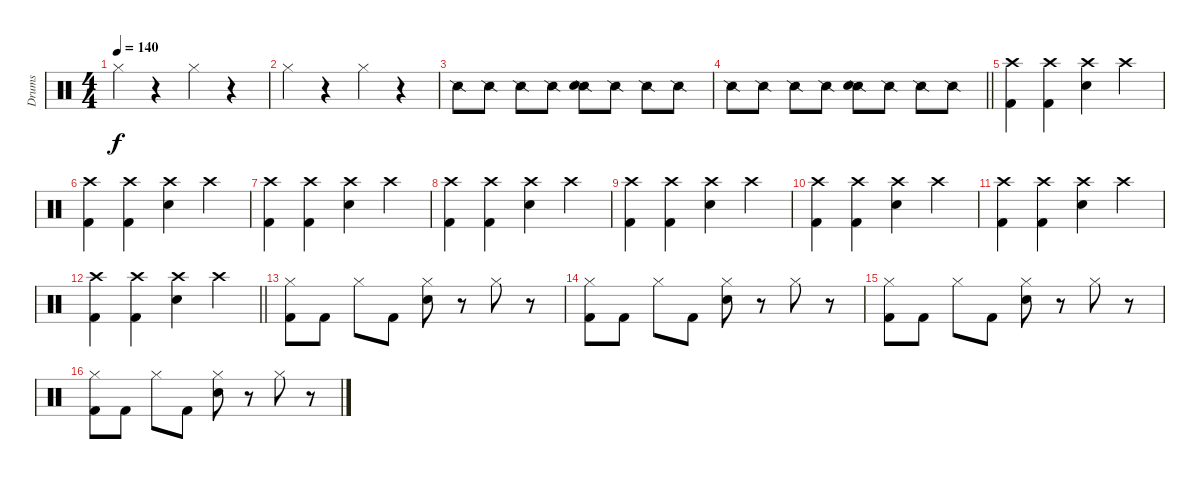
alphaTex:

\track ("Drums" "Drums") {instrument percussion}
\staff {score}
\articulation defaults
\ts (4 4)
\tempo 140
\clef neutral
\ks c "Hi-Hat (closed)".4{dy f}
r.4 "Hi-Hat (closed)".4 r.4 |
"Hi-Hat (closed)".4 r.4 "Hi-Hat (closed)".4 r.4 |
"Snare (side stick) 2".8 "Snare (side stick) 2".8 "Snare (side stick) 2".8 "Snare (side stick) 2".8 ("Snare (side stick) 2" "Electric Snare (hit)").8 "Snare (side stick) 2".8 "Snare (side stick) 2".8 "Snare (side stick) 2".8 |
\barLineRight lightlight "Snare (side stick) 2".8 "Snare (side stick) 2".8 "Snare (side stick) 2".8 "Snare (side stick) 2".8
("Snare (side stick) 2" "Electric Snare (hit)").8 "Snare (side stick) 2".8 "Snare (side stick) 2".8 "Snare (side stick) 2".8 |
("Crash high (hit)" "Kick (hit) 2").4 ("Crash high (hit)" "Kick (hit) 2").4 ("Crash high (hit)" "Electric Snare (hit)").4 "Crash high (hit)".4 |
("Crash high (hit)" "Kick (hit) 2").4 ("Crash high (hit)" "Kick (hit) 2").4 ("Crash high (hit)" "Electric Snare (hit)").4 "Crash high (hit)".4 |
("Crash high (hit)" "Kick (hit) 2").4 ("Crash high (hit)" "Kick (hit) 2").4 ("Crash high (hit)" "Electric Snare (hit)").4 "Crash high (hit)".4 |
("Crash high (hit)" "Kick (hit) 2").4 ("Crash high (hit)" "Kick (hit) 2").4 ("Crash high (hit)" "Electric Snare (hit)").4 "Crash high (hit)".4 |
("Crash high (hit)" "Kick (hit) 2").4 ("Crash high (hit)" "Kick (hit) 2").4 ("Crash high (hit)" "Electric Snare (hit)").4 "Crash high (hit)".4 |
("Crash high (hit)" "Kick (hit) 2").4 ("Crash high (hit)" "Kick (hit) 2").4 ("Crash high (hit)" "Electric Snare (hit)").4 "Crash high (hit)".4 |
("Crash high (hit)" "Kick (hit) 2").4 ("Crash high (hit)" "Kick (hit) 2").4 ("Crash high (hit)" "Electric Snare (hit)").4 "Crash high (hit)".4 |
\barLineRight lightlight
("Crash high (hit)" "Kick (hit) 2").4 ("Crash high (hit)" "Kick (hit) 2").4 ("Crash high (hit)" "Electric Snare (hit)").4 "Crash high (hit)".4 |
("Hi-Hat (closed)" "Kick (hit) 2").8 "Kick (hit) 2".8 "Hi-Hat (closed)".8 "Kick (hit) 2".8 ("Hi-Hat (closed)" "Electric Snare (hit)").8 r.8 "Hi-Hat (closed)".8 r.8 |
("Hi-Hat (closed)" "Kick (hit) 2").8 "Kick (hit) 2".8 "Hi-Hat (closed)".8 "Kick (hit) 2".8 ("Hi-Hat (closed)" "Electric Snare (hit)").8 r.8 "Hi-Hat (closed)".8 r.8 |
("Hi-Hat (closed)" "Kick (hit) 2").8 "Kick (hit) 2".8 "Hi-Hat (closed)".8 "Kick (hit) 2".8 ("Hi-Hat (closed)" "Electric Snare (hit)").8 r.8 "Hi-Hat (closed)".8 r.8 |
("Hi-Hat (closed)" "Kick (hit) 2").8 "Kick (hit) 2".8 "Hi-Hat (closed)".8 "Kick (hit) 2".8 ("Hi-Hat (closed)" "Electric Snare (hit)").8 r.8 "Hi-Hat (closed)".8 r.8
